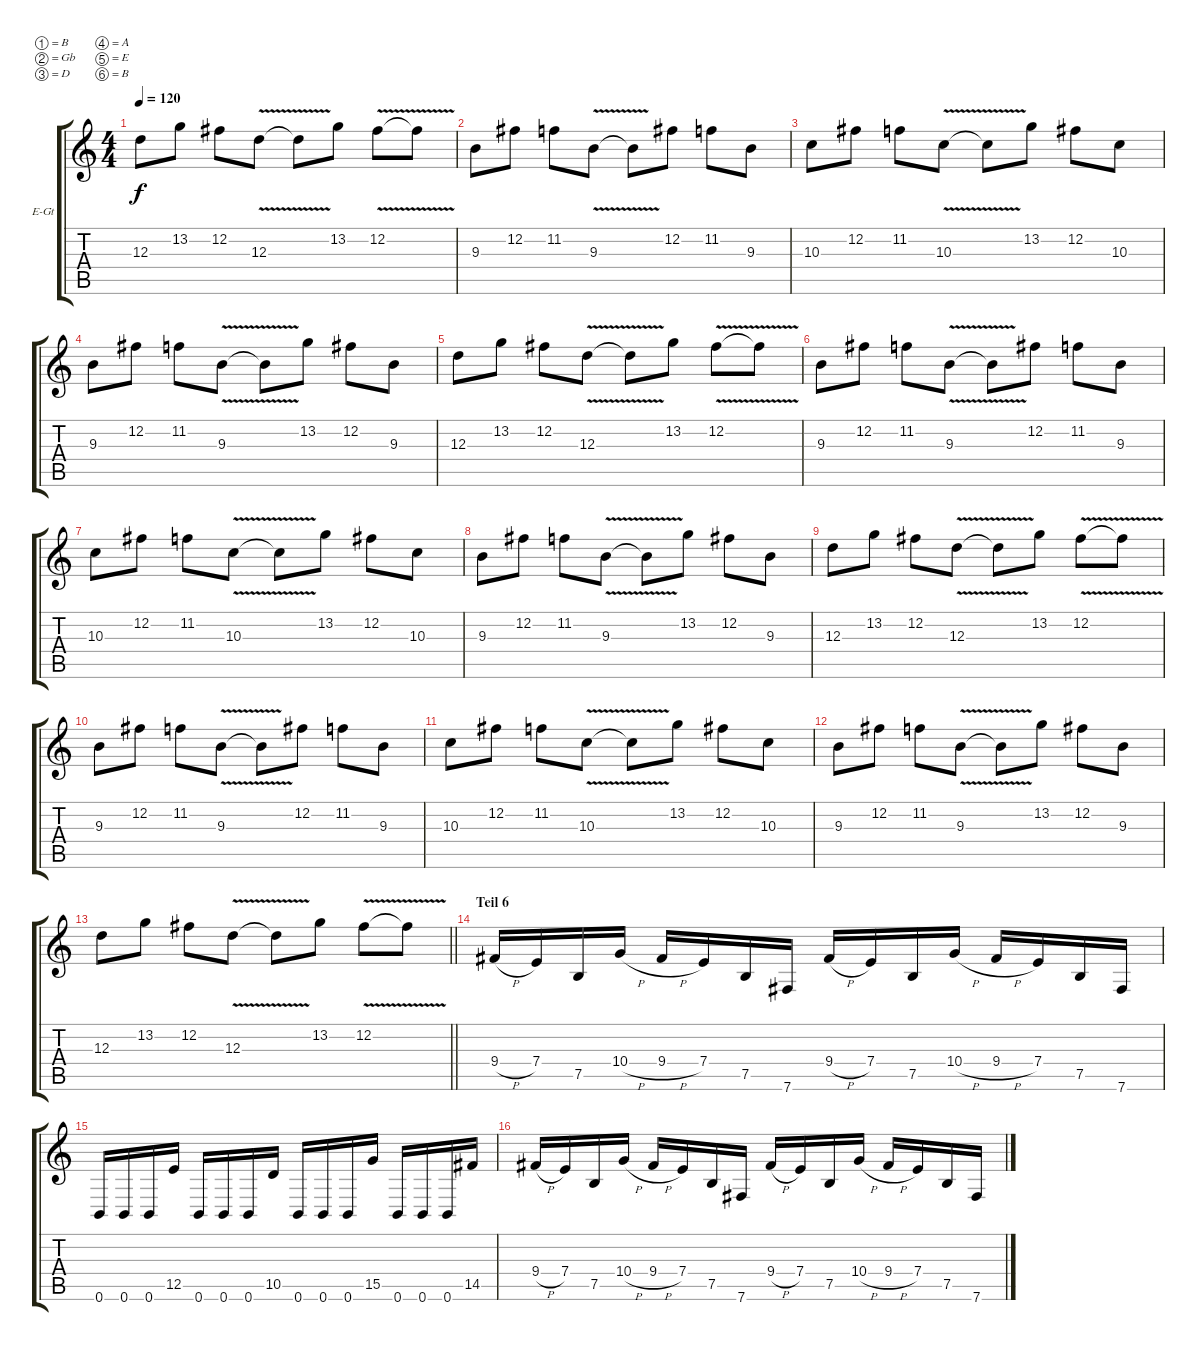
\bracketExtendMode groupsimilarinstruments
\firstSystemTrackNameOrientation horizontal
\otherSystemsTrackNameOrientation horizontal
\track ("RG Left" "E-Gt") {instrument distortionguitar}
\staff {score tabs}
\tuning (B3 Gb3 D3 A2 E2 B1)
\ts (4 4)
\tempo 120
\clef g2
\ks c
12.3.8{dy f} 13.2.8 12.2.8 12.3{v}.8 12.3{v t}.8 13.2.8 12.2{v}.8 12.2{v t}.8 |
9.3.8 12.2.8 11.2.8 9.3{v}.8 9.3{v t}.8 12.2.8 11.2.8 9.3.8 |
10.3.8 12.2.8 11.2.8 10.3{v}.8 10.3{v t}.8 13.2.8 12.2.8 10.3.8 |
9.3.8 12.2.8 11.2.8 9.3{v}.8 9.3{v t}.8 13.2.8 12.2.8 9.3.8 |
12.3.8 13.2.8 12.2.8 12.3{v}.8 12.3{v t}.8 13.2.8 12.2{v}.8 12.2{v t}.8 |
9.3.8 12.2.8 11.2.8 9.3{v}.8 9.3{v t}.8 12.2.8 11.2.8 9.3.8 |
10.3.8 12.2.8 11.2.8 10.3{v}.8 10.3{v t}.8 13.2.8 12.2.8 10.3.8 |
9.3.8 12.2.8 11.2.8 9.3{v}.8 9.3{v t}.8 13.2.8 12.2.8 9.3.8 |
12.3.8 13.2.8 12.2.8 12.3{v}.8 12.3{v t}.8 13.2.8 12.2{v}.8 12.2{v t}.8 |
9.3.8 12.2.8 11.2.8 9.3{v}.8 9.3{v t}.8 12.2.8 11.2.8 9.3.8 |
10.3.8 12.2.8 11.2.8 10.3{v}.8 10.3{v t}.8 13.2.8 12.2.8 10.3.8 |
9.3.8 12.2.8 11.2.8 9.3{v}.8 9.3{v t}.8 13.2.8 12.2.8 9.3.8 |
\barLineRight lightlight
12.3.8 13.2.8 12.2.8 12.3{v}.8 12.3{v t}.8 13.2.8 12.2{v}.8 12.2{v t}.8 |
\section ("" "Teil 6")
9.4{h}.16 7.4.16 7.5.16 10.4{h}.16 9.4{h}.16 7.4.16 7.5.16 7.6.16 9.4{h}.16 7.4.16 7.5.16 10.4{h}.16 9.4{h}.16 7.4.16 7.5.16 7.6.16 |
0.6.16 0.6.16 0.6.16 12.5.16 0.6.16 0.6.16 0.6.16 10.5.16 0.6.16 0.6.16 0.6.16 15.5.16 0.6.16 0.6.16 0.6.16 14.5.16 |
9.4{h}.16 7.4.16 7.5.16 10.4{h}.16 9.4{h}.16 7.4.16 7.5.16 7.6.16 9.4{h}.16 7.4.16 7.5.16 10.4{h}.16 9.4{h}.16 7.4.16 7.5.16 7.6.16
